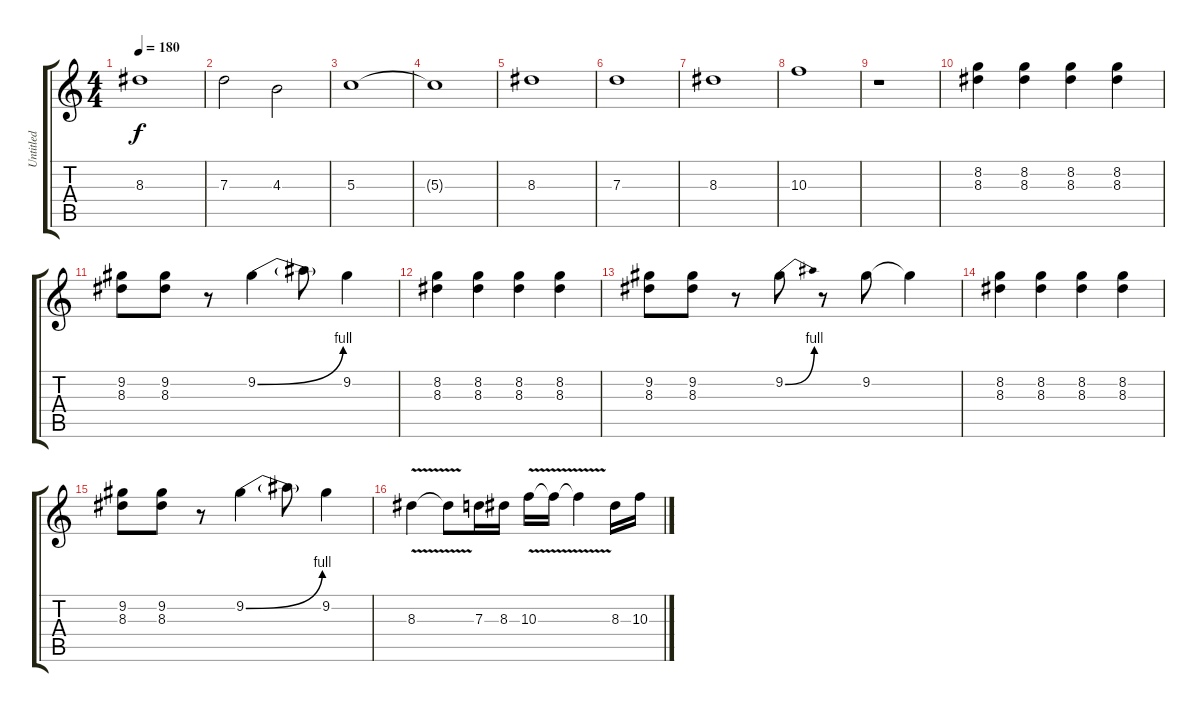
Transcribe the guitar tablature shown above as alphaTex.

\track ("Untitled" "Untitled") {instrument distortionguitar}
\staff {score tabs}
\tuning (E4 B3 G3 D3 A2 E2) {hide}
\ts (4 4)
\tempo 180
\clef g2
\ks c
8.3.1{dy f instrument distortionguitar} |
7.3.2 4.3.2 |
5.3.1 |
5.3{t}.1 |
8.3.1 |
7.3.1 |
8.3.1 |
10.3.1 |
r.1 |
(8.2 8.3).4 (8.2 8.3).4 (8.2 8.3).4 (8.2 8.3).4 |
(9.2 8.3).8 (9.2 8.3).8 r.8 9.2{be (bend 0 0 60 4)}.4 9.2{t}.8 9.2.4 |
(8.2 8.3).4 (8.2 8.3).4 (8.2 8.3).4 (8.2 8.3).4 |
(9.2 8.3).8 (9.2 8.3).8 r.8 9.2{be (bend 0 0 60 4)}.8 r.8 9.2.8 9.2{t}.4 |
(8.2 8.3).4 (8.2 8.3).4 (8.2 8.3).4 (8.2 8.3).4 |
(9.2 8.3).8 (9.2 8.3).8 r.8 9.2{be (bend 0 0 60 4)}.4 9.2{t}.8 9.2.4 |
8.3{v}.4 8.3{v t}.8 7.3.16 8.3.16 10.3{v}.16 10.3{v t}.16 10.3{v t}.4 8.3.16 10.3.16
